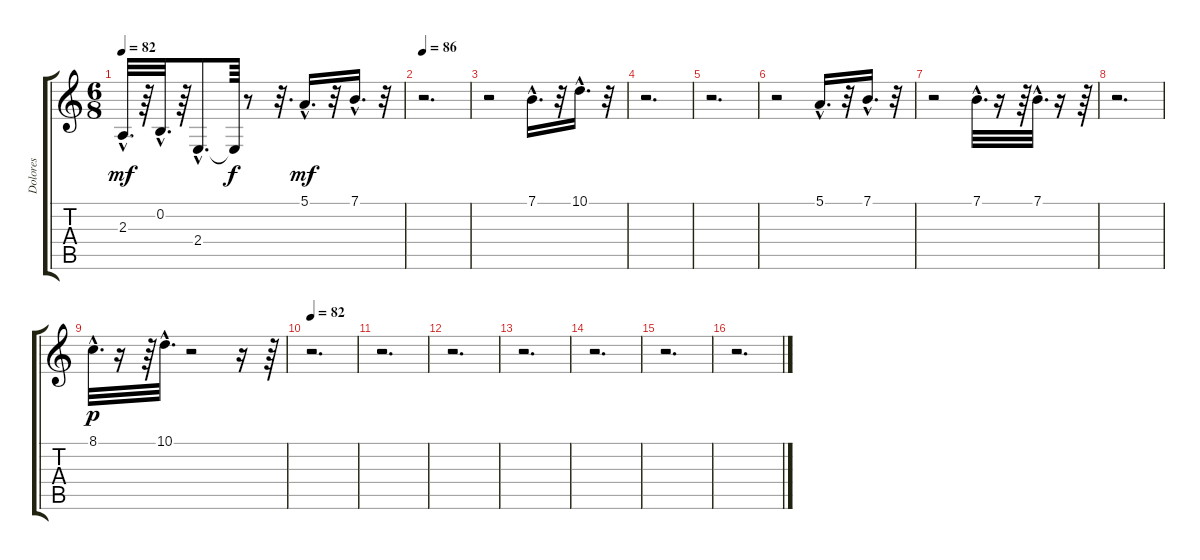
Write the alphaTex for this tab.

\track ("Dolores" "Dolores") {instrument panflute}
\staff {score tabs}
\tuning (E4 B3 G3 D3 A2 E2) {hide}
\ts (6 8)
\tempo 82
\clef g2
\ks c
2.3{hac}.32{d dy mf} r.64 0.2{hac}.32{d} r.64 2.4{hac}.8{d} 2.4{t}.64{dy f} r.8 r.32{d} 5.1{hac}.16{d dy mf} r.32 7.1{hac}.16{d} r.32 |
\tempo 86
r.2{d} |
r.2 7.1{hac}.16{d} r.32 10.1{hac}.16{d} r.32 |
r.2{d} |
r.2{d} |
r.2 5.1{hac}.16{d} r.32 7.1{hac}.16{d} r.32 |
r.2 7.1{hac}.32{d} r.16 r.64 7.1{hac}.32{d} r.16 r.64 |
r.2{d} |
8.1{hac}.32{d dy p} r.16 r.64 10.1{hac}.32{d} r.2 r.16 r.64 |
\tempo 82
r.2{d} |
r.2{d} |
r.2{d} |
r.2{d} |
r.2{d} |
r.2{d} |
r.2{d}
